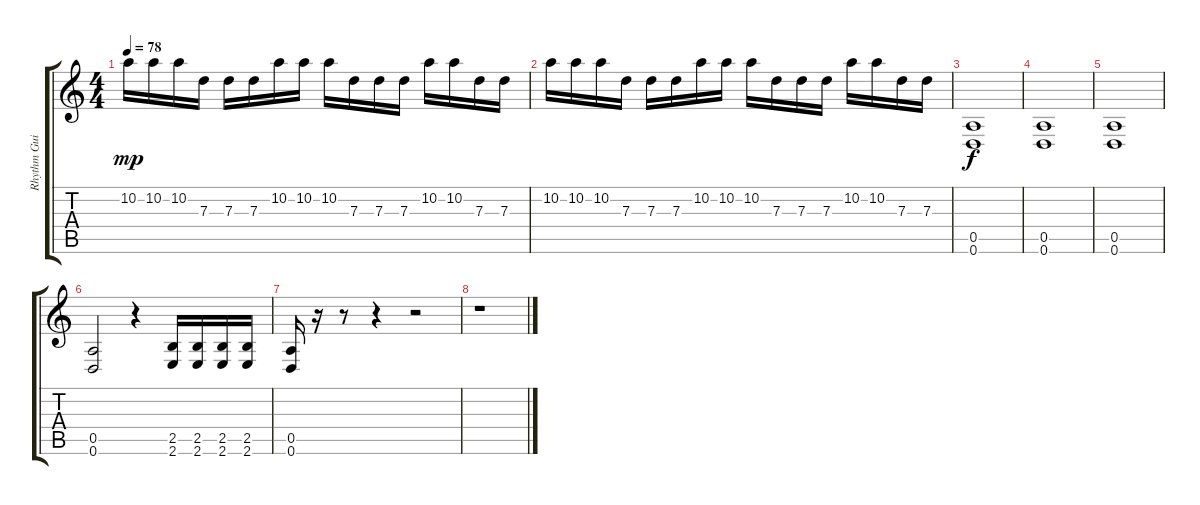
\track ("Rhythm Guitar" "Rhythm Gui") {instrument electricguitarclean}
\staff {score tabs}
\tuning (E4 B3 G3 D3 A2 D2) {hide}
\ts (4 4)
\tempo 78
\clef g2
\ks c
10.2.16{dy mp} 10.2.16 10.2.16 7.3.16 7.3.16 7.3.16 10.2.16 10.2.16 10.2.16 7.3.16 7.3.16 7.3.16 10.2.16 10.2.16 7.3.16 7.3.16 |
10.2.16 10.2.16 10.2.16 7.3.16 7.3.16 7.3.16 10.2.16 10.2.16 10.2.16 7.3.16 7.3.16 7.3.16 10.2.16 10.2.16 7.3.16 7.3.16 |
(0.5 0.6).1{dy f} |
(0.5 0.6).1 |
(0.5 0.6).1 |
(0.5 0.6).2 r.4 (2.5 2.6).16 (2.5 2.6).16 (2.5 2.6).16 (2.5 2.6).16 |
(0.5 0.6).16 r.16 r.8 r.4 r.2 |
r.1
